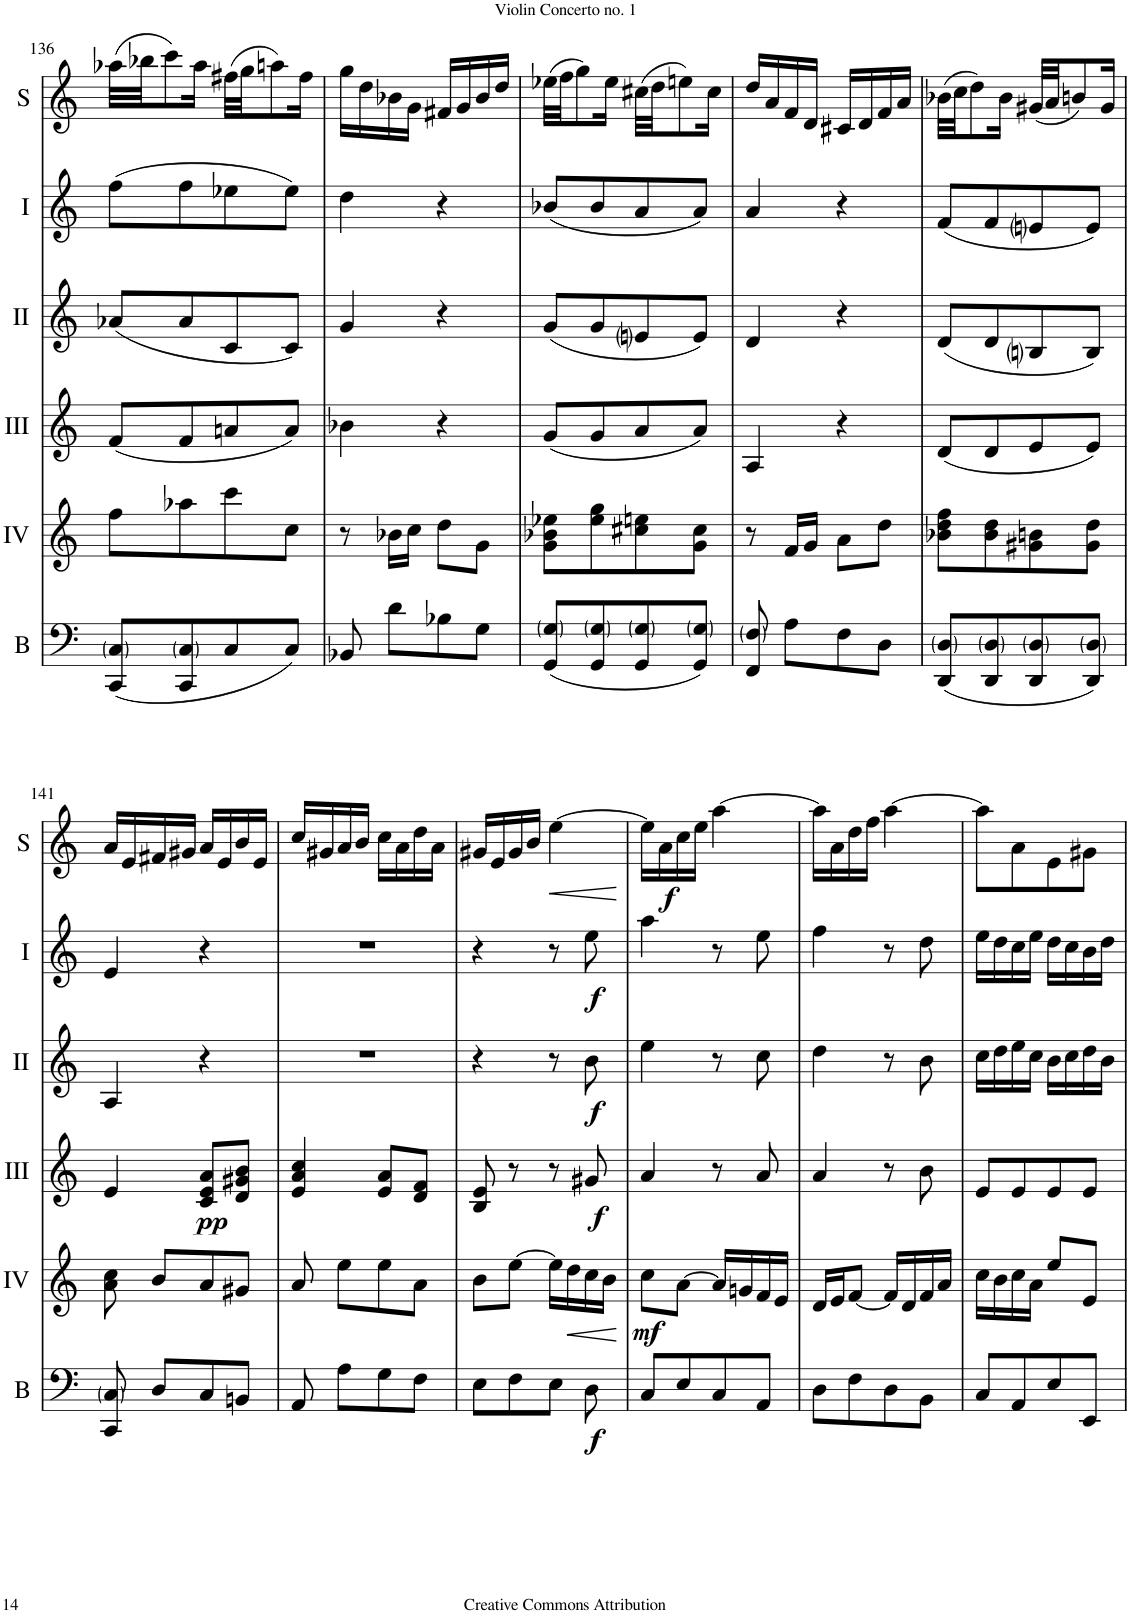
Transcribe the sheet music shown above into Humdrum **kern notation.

**kern	**dynam	**kern	**dynam	**kern	**dynam	**kern	**dynam	**kern	**dynam	**kern	**dynam
*part6	*part6	*part5	*part5	*part4	*part4	*part3	*part3	*part2	*part2	*part1	*part1
*staff6	*staff6	*staff5	*staff5	*staff4	*staff4	*staff3	*staff3	*staff2	*staff2	*staff1	*staff1
*I"Bass	*	*I"Acc. 4	*	*I"Acc. 3	*	*I"Acc. 2	*	*I"Acc. 1	*	*I"Solo	*
*I'B	*	*	*	*	*	*	*	*	*	*I'S	*
!!LO:PB:g=z
*clefF4	*	*clefG2	*	*clefG2	*	*clefG2	*	*clefG2	*	*clefG2	*
*Trd7c12	*	*Trd7c12	*	*	*	*	*	*	*	*	*
*k[]	*	*k[]	*	*k[]	*	*k[]	*	*k[]	*	*k[]	*
*M2/4	*	*M2/4	*	*M2/4	*	*M2/4	*	*M2/4	*	*M2/4	*
=136	=136	=136	=136	=136	=136	=136	=136	=136	=136	=136	=136
(8CC/ 8C/L	.	8ff\L	.	(8f/L	.	(8a-X/L	.	(8ff\L	.	(32aa-X\LLL	.
.	.	.	.	.	.	.	.	.	.	32bb-X\JJ	.
.	.	.	.	.	.	.	.	.	.	8ccc\)	.
8CC/ 8C/	.	8aa-X\	.	8f/	.	8a-/	.	8ff\	.	.	.
.	.	.	.	.	.	.	.	.	.	16aa-\Jk	.
8C/	.	8ccc\	.	8an/	.	8c/	.	8ee-X\	.	(32ff#X\LLL	.
.	.	.	.	.	.	.	.	.	.	32gg\JJ	.
.	.	.	.	.	.	.	.	.	.	8aan\)	.
8C/J)	.	8cc\J	.	8a/J)	.	8c/J)	.	8ee-\J)	.	.	.
.	.	.	.	.	.	.	.	.	.	16ff#\Jk	.
=137	=137	=137	=137	=137	=137	=137	=137	=137	=137	=137	=137
8BB-X/	.	8r	.	4b-X\	.	4g/	.	4dd\	.	16gg\LL	.
.	.	.	.	.	.	.	.	.	.	16dd\	.
8d\L	.	16b-X\LL	.	.	.	.	.	.	.	16b-X\	.
.	.	16cc\JJ	.	.	.	.	.	.	.	16g\JJ	.
8B-X\	.	8dd\L	.	4r	.	4r	.	4r	.	16f#X/LL	.
.	.	.	.	.	.	.	.	.	.	16g/	.
8G\J	.	8g\J	.	.	.	.	.	.	.	16b-/	.
.	.	.	.	.	.	.	.	.	.	16dd/JJ	.
=138	=138	=138	=138	=138	=138	=138	=138	=138	=138	=138	=138
(8GG/ 8G/L	.	8g\ 8b-X\ 8ee-X\L	.	(8g/L	.	(8g/L	.	(8b-X/L	.	(32ee-X\LLL	.
.	.	.	.	.	.	.	.	.	.	32ff\JJ	.
.	.	.	.	.	.	.	.	.	.	8gg\)	.
8GG/ 8G/	.	8ee-\ 8gg\	.	8g/	.	8g/	.	8b-/	.	.	.
.	.	.	.	.	.	.	.	.	.	16ee-\Jk	.
8GG/ 8G/	.	8cc#X\ 8een\	.	8a/	.	8eni/	.	8a/	.	(32cc#X\LLL	.
.	.	.	.	.	.	.	.	.	.	32dd\JJ	.
.	.	.	.	.	.	.	.	.	.	8een\)	.
8GG/ 8G/J)	.	8g\ 8cc#\J	.	8a/J)	.	8e/J)	.	8a/J)	.	.	.
.	.	.	.	.	.	.	.	.	.	16cc#\Jk	.
=139	=139	=139	=139	=139	=139	=139	=139	=139	=139	=139	=139
8FF/ 8F/	.	8r	.	4A/	.	4d/	.	4a/	.	16dd/LL	.
.	.	.	.	.	.	.	.	.	.	16a/	.
8A\L	.	16f/LL	.	.	.	.	.	.	.	16f/	.
.	.	16g/JJ	.	.	.	.	.	.	.	16d/JJ	.
8F\	.	8a\L	.	4r	.	4r	.	4r	.	16c#X/LL	.
.	.	.	.	.	.	.	.	.	.	16d/	.
8D\J	.	8dd\J	.	.	.	.	.	.	.	16f/	.
.	.	.	.	.	.	.	.	.	.	16a/JJ	.
=140	=140	=140	=140	=140	=140	=140	=140	=140	=140	=140	=140
(8DD/ 8D/L	.	8b-X\ 8dd\ 8ff\L	.	(8d/L	.	(8d/L	.	(8f/L	.	(32b-X\LLL	.
.	.	.	.	.	.	.	.	.	.	32cc\JJ	.
.	.	.	.	.	.	.	.	.	.	8dd\)	.
8DD/ 8D/	.	8b-\ 8dd\	.	8d/	.	8d/	.	8f/	.	.	.
.	.	.	.	.	.	.	.	.	.	16b-\Jk	.
8DD/ 8D/	.	8g#X\ 8bn\	.	8e/	.	8Bni/	.	8eni/	.	(32g#X/LLL	.
.	.	.	.	.	.	.	.	.	.	32a/JJ	.
.	.	.	.	.	.	.	.	.	.	8bn/)	.
8DD/ 8D/J)	.	8g#\ 8dd\J	.	8e/J)	.	8B/J)	.	8e/J)	.	.	.
.	.	.	.	.	.	.	.	.	.	16g#/Jk	.
!!LO:LB:g=z
=141	=141	=141	=141	=141	=141	=141	=141	=141	=141	=141	=141
8CC/ 8C/	.	8a\ 8cc\	.	4e/	.	4A/	.	4e/	.	16a/LL	.
.	.	.	.	.	.	.	.	.	.	16e/	.
8D/L	.	8b/L	.	.	.	.	.	.	.	16f#X/	.
.	.	.	.	.	.	.	.	.	.	16g#X/JJ	.
!	!	!	!	!	!LO:DY:b	!	!	!	!	!	!
8C/	.	8a/	.	8c/ 8e/ 8a/L	pp	4r	.	4r	.	16a/LL	.
.	.	.	.	.	.	.	.	.	.	16e/	.
8BBn/J	.	8g#X/J	.	8d/ 8g#X/ 8b/J	.	.	.	.	.	16b/	.
.	.	.	.	.	.	.	.	.	.	16e/JJ	.
=142	=142	=142	=142	=142	=142	=142	=142	=142	=142	=142	=142
8AA/	.	8a/	.	4e/ 4a/ 4cc/	.	2r	.	2r	.	16cc/LL	.
.	.	.	.	.	.	.	.	.	.	16g#X/	.
8A\L	.	8ee\L	.	.	.	.	.	.	.	16a/	.
.	.	.	.	.	.	.	.	.	.	16b/JJ	.
8G\	.	8ee\	.	8e/ 8a/L	.	.	.	.	.	16cc\LL	.
.	.	.	.	.	.	.	.	.	.	16a\	.
8F\J	.	8a\J	.	8d/ 8f/J	.	.	.	.	.	16dd\	.
.	.	.	.	.	.	.	.	.	.	16a\JJ	.
=143	=143	=143	=143	=143	=143	=143	=143	=143	=143	=143	=143
8E\L	.	8b\L	.	8B/ 8e/	.	4r	.	4r	.	16g#X/LL	.
.	.	.	.	.	.	.	.	.	.	16e/	.
8F\	.	[8ee\J	.	8r	.	.	.	.	.	16g#/	.
.	.	.	.	.	.	.	.	.	.	16b/JJ	.
!	!	!	!	!	!	!	!	!	!	!	!LO:HP:b
8E\J	.	16ee\LL]	.	8r	.	8r	.	8r	.	[4ee\	<
!	!	!	!LO:HP:b	!	!	!	!	!	!	!	!
.	.	16dd\	<	.	.	.	.	.	.	.	.
!	!LO:DY:b	!	!	!	!LO:DY:b	!	!LO:DY:b	!	!LO:DY:b	!	!
8D\	f	16cc\	.	8g#X/	f	8b\	f	8ee\	f	.	.
.	.	16b\JJ	.	.	.	.	.	.	.	.	.
.	.	.	[	.	.	.	.	.	.	.	[
=144	=144	=144	=144	=144	=144	=144	=144	=144	=144	=144	=144
!	!	!	!LO:DY:b	!	!	!	!	!	!	!	!
8C/L	.	8cc\L	mf	4a/	.	4ee\	.	4aa\	.	16ee\LL]	.
!	!	!	!	!	!	!	!	!	!	!	!LO:DY:b
.	.	.	.	.	.	.	.	.	.	16a\	f
8E/	.	[8a\J	.	.	.	.	.	.	.	16cc\	.
.	.	.	.	.	.	.	.	.	.	16ee\JJ	.
8C/	.	16a/LL]	.	8r	.	8r	.	8r	.	[4aa\	.
.	.	16gn/	.	.	.	.	.	.	.	.	.
8AA/J	.	16f/	.	8a/	.	8cc\	.	8ee\	.	.	.
.	.	16e/JJ	.	.	.	.	.	.	.	.	.
=145	=145	=145	=145	=145	=145	=145	=145	=145	=145	=145	=145
8D\L	.	16d/LL	.	4a/	.	4dd\	.	4ff\	.	16aa\LL]	.
.	.	16e/J	.	.	.	.	.	.	.	16a\	.
8F\	.	[8f/J	.	.	.	.	.	.	.	16dd\	.
.	.	.	.	.	.	.	.	.	.	16ff\JJ	.
8D\	.	16f/LL]	.	8r	.	8r	.	8r	.	[4aa\	.
.	.	16d/	.	.	.	.	.	.	.	.	.
8BB\J	.	16f/	.	8b\	.	8b\	.	8dd\	.	.	.
.	.	16a/JJ	.	.	.	.	.	.	.	.	.
=146	=146	=146	=146	=146	=146	=146	=146	=146	=146	=146	=146
8C/L	.	16cc\LL	.	8e/L	.	16cc\LL	.	16ee\LL	.	8aa\L]	.
.	.	16b\	.	.	.	16dd\	.	16dd\	.	.	.
8AA/	.	16cc\	.	8e/	.	16ee\	.	16cc\	.	8a\	.
.	.	16a\JJ	.	.	.	16cc\JJ	.	16ee\JJ	.	.	.
8E/	.	8ee/L	.	8e/	.	16b\LL	.	16dd\LL	.	8e\	.
.	.	.	.	.	.	16cc\	.	16cc\	.	.	.
8EE/J	.	8e/J	.	8e/J	.	16dd\	.	16b\	.	8g#X\J	.
.	.	.	.	.	.	16b\JJ	.	16dd\JJ	.	.	.
=	=	=	=	=	=	=	=	=	=	=	=
*-	*-	*-	*-	*-	*-	*-	*-	*-	*-	*-	*-
